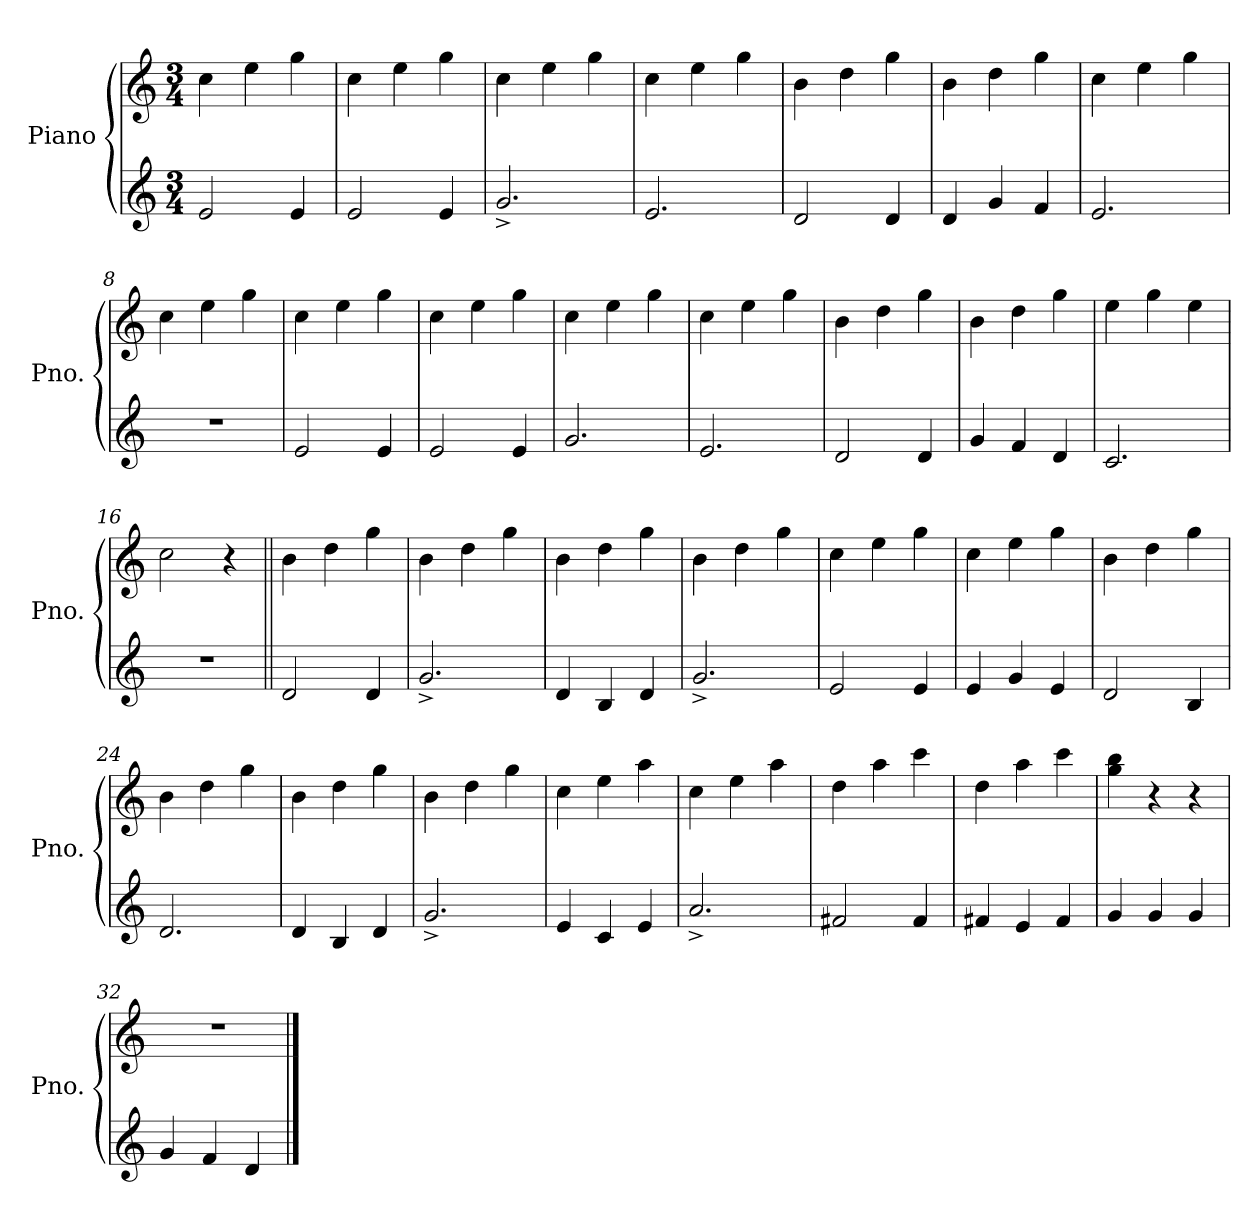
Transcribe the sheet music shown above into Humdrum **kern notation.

**kern	**kern
*part1	*part1
*staff2	*staff1
*I"Piano	*
*I'Pno.	*
*clefG2	*clefG2
*k[]	*k[]
*M3/4	*M3/4
=1	=1
2e/	4cc\
.	4ee\
4e/	4gg\
=2	=2
2e/	4cc\
.	4ee\
4e/	4gg\
=3	=3
2.g^/	4cc\
.	4ee\
.	4gg\
=4	=4
2.e/	4cc\
.	4ee\
.	4gg\
=5	=5
2d/	4b\
.	4dd\
4d/	4gg\
=6	=6
4d/	4b\
4g/	4dd\
4f/	4gg\
=7	=7
2.e/	4cc\
.	4ee\
.	4gg\
=8	=8
2.r	4cc\
.	4ee\
.	4gg\
!!LO:LB:g=z
=9	=9
2e/	4cc\
.	4ee\
4e/	4gg\
=10	=10
2e/	4cc\
.	4ee\
4e/	4gg\
=11	=11
2.g/	4cc\
.	4ee\
.	4gg\
=12	=12
2.e/	4cc\
.	4ee\
.	4gg\
=13	=13
2d/	4b\
.	4dd\
4d/	4gg\
=14	=14
4g/	4b\
4f/	4dd\
4d/	4gg\
=15	=15
2.c/	4ee\
.	4gg\
.	4ee\
=16	=16
2.r	2cc\
.	4r
!!LO:LB:g=z
=17||	=17||
2d/	4b\
.	4dd\
4d/	4gg\
=18	=18
2.g^/	4b\
.	4dd\
.	4gg\
=19	=19
4d/	4b\
4B/	4dd\
4d/	4gg\
=20	=20
2.g^/	4b\
.	4dd\
.	4gg\
=21	=21
2e/	4cc\
.	4ee\
4e/	4gg\
=22	=22
4e/	4cc\
4g/	4ee\
4e/	4gg\
=23	=23
2d/	4b\
.	4dd\
4B/	4gg\
=24	=24
2.d/	4b\
.	4dd\
.	4gg\
!!LO:LB:g=z
=25	=25
4d/	4b\
4B/	4dd\
4d/	4gg\
=26	=26
2.g^/	4b\
.	4dd\
.	4gg\
=27	=27
4e/	4cc\
4c/	4ee\
4e/	4aa\
=28	=28
2.a^/	4cc\
.	4ee\
.	4aa\
=29	=29
2f#X/	4dd\
.	4aa\
4f#/	4ccc\
=30	=30
4f#X/	4dd\
4e/	4aa\
4f#/	4ccc\
=31	=31
4g/	4gg\ 4bb\
4g/	4r
4g/	4r
=32	=32
4g/	2.r
4f/	.
4d/	.
==	==
*-	*-
